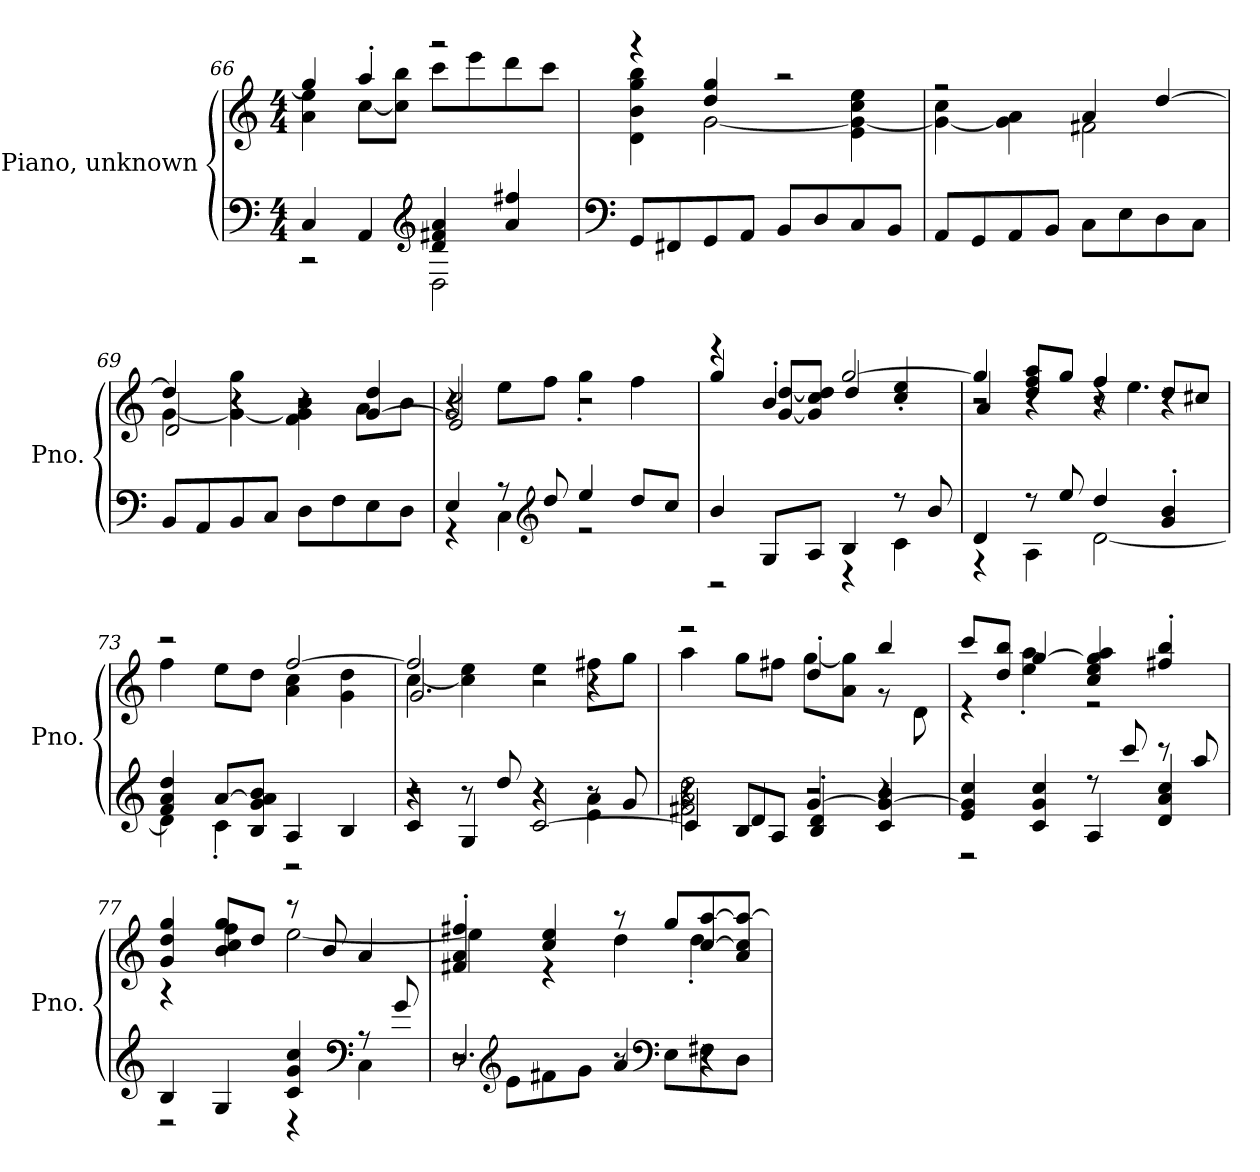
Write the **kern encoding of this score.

**kern	**kern
*part1	*part1
*staff2	*staff1
*I"Piano, unknown	*
*I'Pno.	*
*clefF4	*clefG2
*k[]	*k[]
*M4/4	*M4/4
=66	=66
*^	*^
4C/	2r	4gg/]	4a\ 4ee\
4AA/	.	4aa'/	[8cc\L
.	.	.	8cc\] 8bb\J
*clefG2	*	*	*
4d/ 4f#X/ 4a/	2D\	2r	8ccc\L
.	.	.	8eee\
4a/ 4ff#X/	.	.	8ddd\
.	.	.	8ccc\J
*v	*v	*	*
=67	=67	=67
*clefF4	*	*
8GG/L	4r	4d\ 4b\ 4gg\ 4bb\
8FF#X/	.	.
8GG/	4dd/ 4gg/	[2g\
8AA/J	.	.
8BB/L	2r	.
8D/	.	.
8C/	.	4e\ 4g\_ 4cc\ 4ee\
8BB/J	.	.
!!LO:LB:g=z	!!
=68	=68	=68
8AA/L	2r	4g\_ 4cc\
8GG/	.	.
8AA/	.	4g\] 4a\
8BB/J	.	.
8C\L	4a/	2f#X\
8E\	.	.
8D\	[4dd/	.
8C\J	.	.
=69	=69	=69
*	*	*^
8BB/L	4dd/]	[4g\	2d/
8AA/	.	.	.
8BB/	4r	4g\_ 4gg\	.
8C/J	.	.	.
8D\L	4r	4f\ 4g\] 4b\	2r
8F\	.	.	.
8E\	[4g/ 4dd/	8a\L	.
8D\J	.	8b\J	.
=70	=70	=70	=70
*^	*	*	*
4E/	4r	2g/]	4r	2e/ 2cc/
8r	4C\	.	8ee\L	.
*clefG2	*	*	*	*
8dd/	.	.	8ff\J	.
4ee/	2r	2r	4gg'\	2r
8dd/L	.	.	4ff\	.
8cc/J	.	.	.	.
*	*	*	*v	*v
=71	=71	=71	=71
4b/	2r	4r	4gg/
8G/L	.	4b'/	[8g/ [8dd/L
8A/J	.	.	8g/] 8cc/ 8dd/]J
4B/	4r	[2gg/	4dd/
8r	4c\	.	4cc/' 4ee/'
8b/	.	.	.
=72	=72	=72	=72
*	*	*	*^
4d/	4r	4gg/]	2r	4a/
8r	4A\	4r	.	8dd/ 8ff/ 8aa/L
8ee/	.	.	.	8gg/J
4dd/	[2d\	4ff/	8r	4r
.	.	.	4.ee\	.
4g/' 4b/'	.	4r	.	8dd/L
.	.	.	.	8cc#X/J
*	*	*	*v	*v
!!LO:PB:g=z
=73	=73	=73	=73
4f/ 4a/ 4dd/	4d\]	2r	4ff\
[8a/L	4c'\	.	8ee\L
8B/ 8g/ 8a/] 8b/J	.	.	8dd\J
4A/	2r	[2ff/	4a\ 4cc\
4B/	.	.	4g\ 4dd\
=74	=74	=74	=74
*	*^	*	*^
4c/	2r	4r	2ff/]	[4cc\	2.g/
8r	.	4G/	.	4cc\] 4ee\	.
8dd/	.	.	.	.	.
4r	4r	[2c/	2r	4ee\	.
8r	4e\ 4a\	.	.	8ff#X\L	4r
8g/	.	.	.	8gg\J	.
*	*	*	*	*v	*v
=75	=75	=75	=75	=75
4r	2f#X\ 2a\ 2dd\	4c/]	2r	4aa\
8B/L	.	4d/	.	8gg\L
8A/J	.	.	.	8ff#X\J
[4g/	2r	4B/' 4d/'	4dd'/	[8gg\L
.	.	.	.	8a\ 8gg\]J
4c/ 4g/_ 4b/	.	4r	4bb/	8r
.	.	.	.	8d\
*	*v	*v	*	*
=76	=76	=76	=76
4e/ 4g/] 4cc/	2r	8ccc/L	4r
.	.	8dd/ 8bb/J	.
4c/ 4g/ 4cc/	.	[4gg/	4ee\' 4aa\'
8r	4A/	4cc/ 4ee/ 4gg/] 4aa/	2r
8ccc/	.	.	.
8r	4d/ 4a/ 4cc/	4ff#X/' 4bb/'	.
8aa/	.	.	.
!!LO:LB:g=z	!!
=77	=77	=77	=77
4B/	2r	4g/ 4dd/ 4gg/	4r
4G/	.	8b/ 8cc/ 8gg/L	4ff\
.	.	8dd/J	.
4c/ 4g/ 4cc/	4r	8r	[2ee\
.	.	8b/	.
*clefF4	*	*	*
8r	4C\	4a/	.
8g/	.	.	.
=78	=78	=78	=78
*	*^	*	*
2r	8r	2.D/	4f#X/' 4a/' 4ff#X/'	4ee\]
*clefG2	*	*	*	*
.	8e\L	.	.	.
.	8f#X\	.	4cc/ 4ee/	4r
.	8g\J	.	.	.
4a/	8r	.	8r	4dd\
*clefF4	*	*	*	*
.	8E\L	.	8gg/L	.
4r	8F#X\	4r	[8cc/ [8aa/	4dd'\
.	8D\J	.	8a/ 8cc/] 8aa/_J	.
*v	*v	*v	*	*
*	*v	*v
=	=
*-	*-
